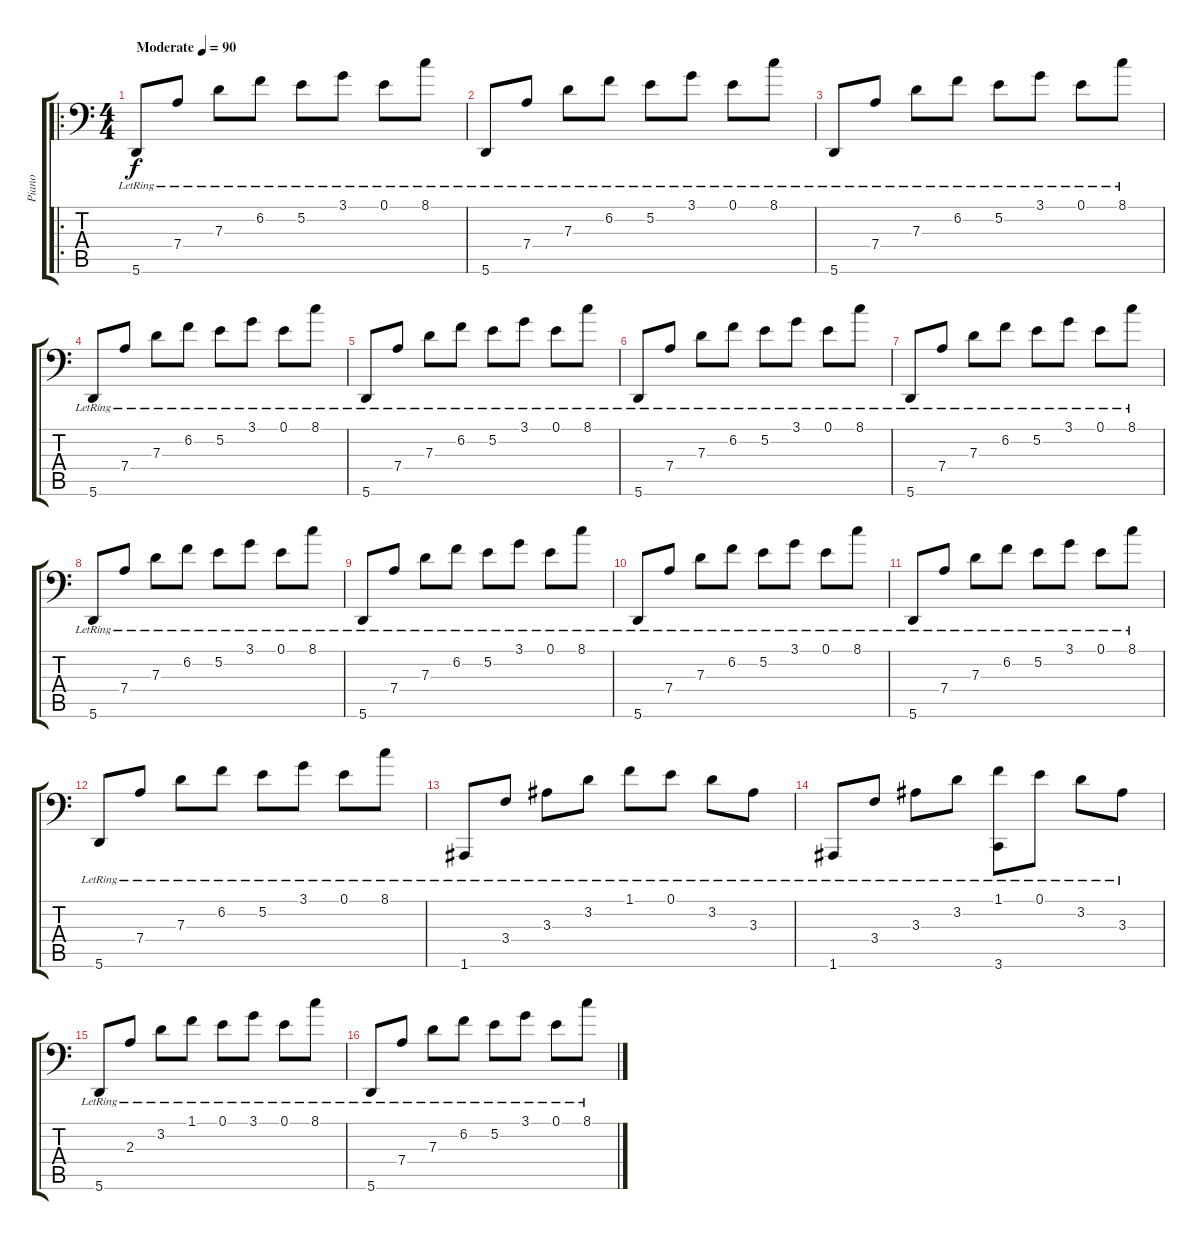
\track ("Piano" "Piano") {instrument acousticgrandpiano}
\staff {score tabs}
\tuning (E4 B3 G3 D3 A2 A1) {hide}
\ro
\ts (4 4)
\tempo (90 "Moderate")
\clef f4
\ks c
5.6{lr}.8{dy f instrument acousticgrandpiano} 7.4{lr}.8 7.3{lr}.8 6.2{lr}.8 5.2{lr}.8 3.1{lr}.8 0.1{lr}.8 8.1{lr}.8 |
5.6{lr}.8 7.4{lr}.8 7.3{lr}.8 6.2{lr}.8 5.2{lr}.8 3.1{lr}.8 0.1{lr}.8 8.1{lr}.8 |
5.6{lr}.8 7.4{lr}.8 7.3{lr}.8 6.2{lr}.8 5.2{lr}.8 3.1{lr}.8 0.1{lr}.8 8.1{lr}.8 |
5.6{lr}.8 7.4{lr}.8 7.3{lr}.8 6.2{lr}.8 5.2{lr}.8 3.1{lr}.8 0.1{lr}.8 8.1{lr}.8 |
5.6{lr}.8 7.4{lr}.8 7.3{lr}.8 6.2{lr}.8 5.2{lr}.8 3.1{lr}.8 0.1{lr}.8 8.1{lr}.8 |
5.6{lr}.8 7.4{lr}.8 7.3{lr}.8 6.2{lr}.8 5.2{lr}.8 3.1{lr}.8 0.1{lr}.8 8.1{lr}.8 |
5.6{lr}.8 7.4{lr}.8 7.3{lr}.8 6.2{lr}.8 5.2{lr}.8 3.1{lr}.8 0.1{lr}.8 8.1{lr}.8 |
5.6{lr}.8 7.4{lr}.8 7.3{lr}.8 6.2{lr}.8 5.2{lr}.8 3.1{lr}.8 0.1{lr}.8 8.1{lr}.8 |
5.6{lr}.8 7.4{lr}.8 7.3{lr}.8 6.2{lr}.8 5.2{lr}.8 3.1{lr}.8 0.1{lr}.8 8.1{lr}.8 |
5.6{lr}.8 7.4{lr}.8 7.3{lr}.8 6.2{lr}.8 5.2{lr}.8 3.1{lr}.8 0.1{lr}.8 8.1{lr}.8 |
5.6{lr}.8 7.4{lr}.8 7.3{lr}.8 6.2{lr}.8 5.2{lr}.8 3.1{lr}.8 0.1{lr}.8 8.1{lr}.8 |
5.6{lr}.8 7.4{lr}.8 7.3{lr}.8 6.2{lr}.8 5.2{lr}.8 3.1{lr}.8 0.1{lr}.8 8.1{lr}.8 |
1.6{lr}.8 3.4{lr}.8 3.3{lr}.8 3.2{lr}.8 1.1{lr}.8 0.1{lr}.8 3.2{lr}.8 3.3{lr}.8 |
1.6{lr}.8 3.4{lr}.8 3.3{lr}.8 3.2{lr}.8 (1.1{lr} 3.6{lr}).8 0.1{lr}.8 3.2{lr}.8 3.3{lr}.8 |
5.6{lr}.8 2.3{lr}.8 3.2{lr}.8 1.1{lr}.8 0.1{lr}.8 3.1{lr}.8 0.1{lr}.8 8.1{lr}.8 |
5.6{lr}.8 7.4{lr}.8 7.3{lr}.8 6.2{lr}.8 5.2{lr}.8 3.1{lr}.8 0.1{lr}.8 8.1{lr}.8
